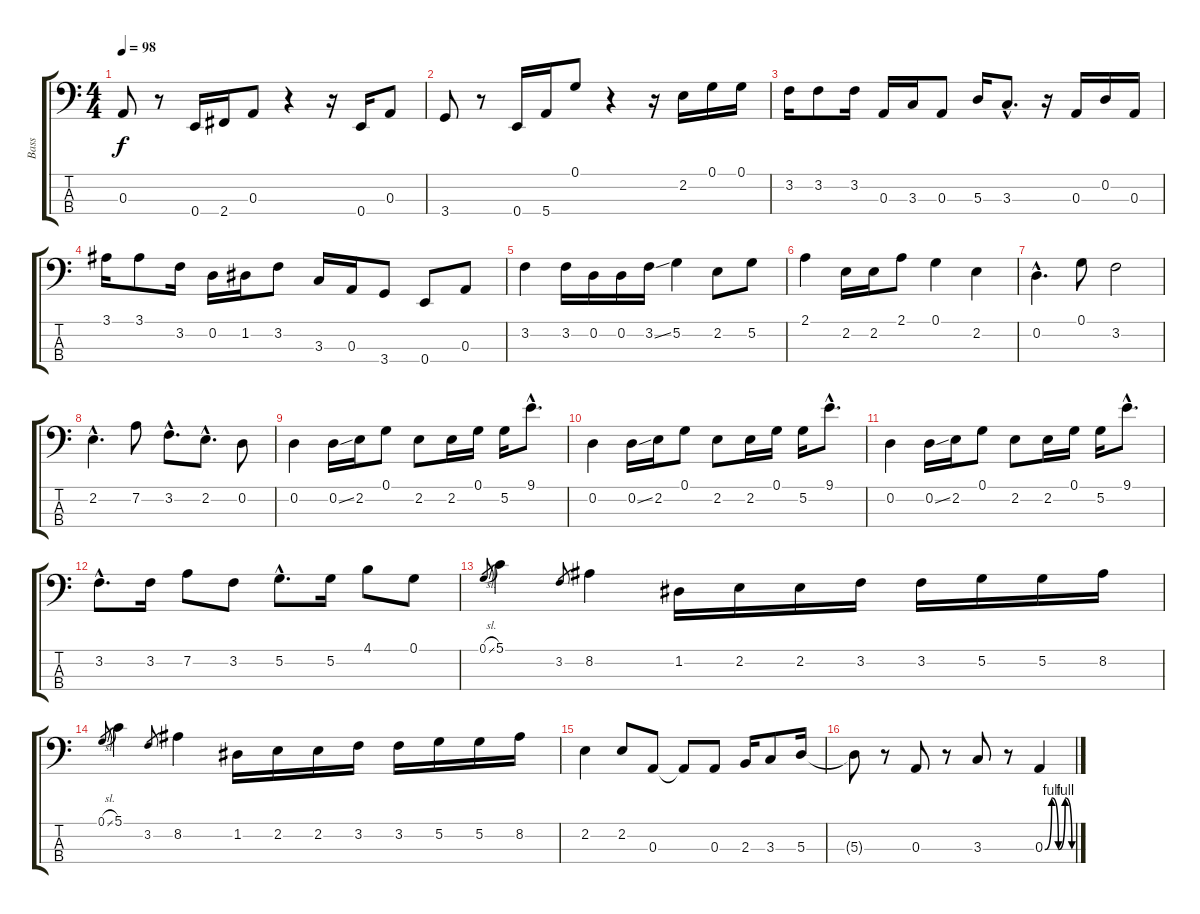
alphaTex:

\track ("Bass" "Bass") {instrument electricbasspick}
\staff {score tabs}
\tuning (G2 D2 A1 E1) {hide}
\ts (4 4)
\tempo 98
\clef f4
\ks c
0.3.8{dy f} r.8 0.4.16 2.4.16 0.3.8 r.4 r.16 0.4.16 0.3.8 |
3.4.8 r.8 0.4.16 5.4.16 0.1.8 r.4 r.16 2.2.16 0.1.16 0.1.16 |
3.2.16 3.2.8 3.2.16 0.3.16 3.3.16 0.3.8 5.3.16 3.3{hac}.8{d} r.16 0.3.16 0.2.16 0.3.16 |
3.1.16 3.1.8 3.2.16 0.2.16 1.2.16 3.2.8 3.3.16 0.3.16 3.4.8 0.4.8 0.3.8 |
3.2.4 3.2.16 0.2.16 0.2.16 3.2{ss}.16 5.2.4 2.2.8 5.2.8 |
2.1.4 2.2.16 2.2.16 2.1.8 0.1.4 2.2.4 |
0.2{hac}.4{d} 0.1.8 3.2.2 |
2.2{hac}.4{d} 7.2.8 3.2{hac}.8{d} 2.2{hac}.8{d} 0.2.8 |
0.2.4 0.2{ss}.16 2.2.16 0.1.8 2.2.8 2.2.16 0.1.16 5.2.16 9.1{hac}.8{d} |
0.2.4 0.2{ss}.16 2.2.16 0.1.8 2.2.8 2.2.16 0.1.16 5.2.16 9.1{hac}.8{d} |
0.2.4 0.2{ss}.16 2.2.16 0.1.8 2.2.8 2.2.16 0.1.16 5.2.16 9.1{hac}.8{d} |
3.2{hac}.8{d} 3.2.16 7.2.8 3.2.8 5.2{hac}.8{d} 5.2.16 4.1.8 0.1.8 |
0.1{sl}.8{gr} 5.1.4 3.2.8{gr} 8.2.4 1.2.16 2.2.16 2.2.16 3.2.16 3.2.16 5.2.16 5.2.16 8.2.16 |
0.1{sl}.8{gr} 5.1.4 3.2.8{gr} 8.2.4 1.2.16 2.2.16 2.2.16 3.2.16 3.2.16 5.2.16 5.2.16 8.2.16 |
2.2.4 2.2.8 0.3.8 0.3{t}.8 0.3.8 2.3.16 3.3.8 5.3.16 |
5.3{t}.8 r.8 0.3.8 r.8 3.3.8 r.8 0.3{be (custom 0 0 15 4 30 0 45 4 60 0)}.4
